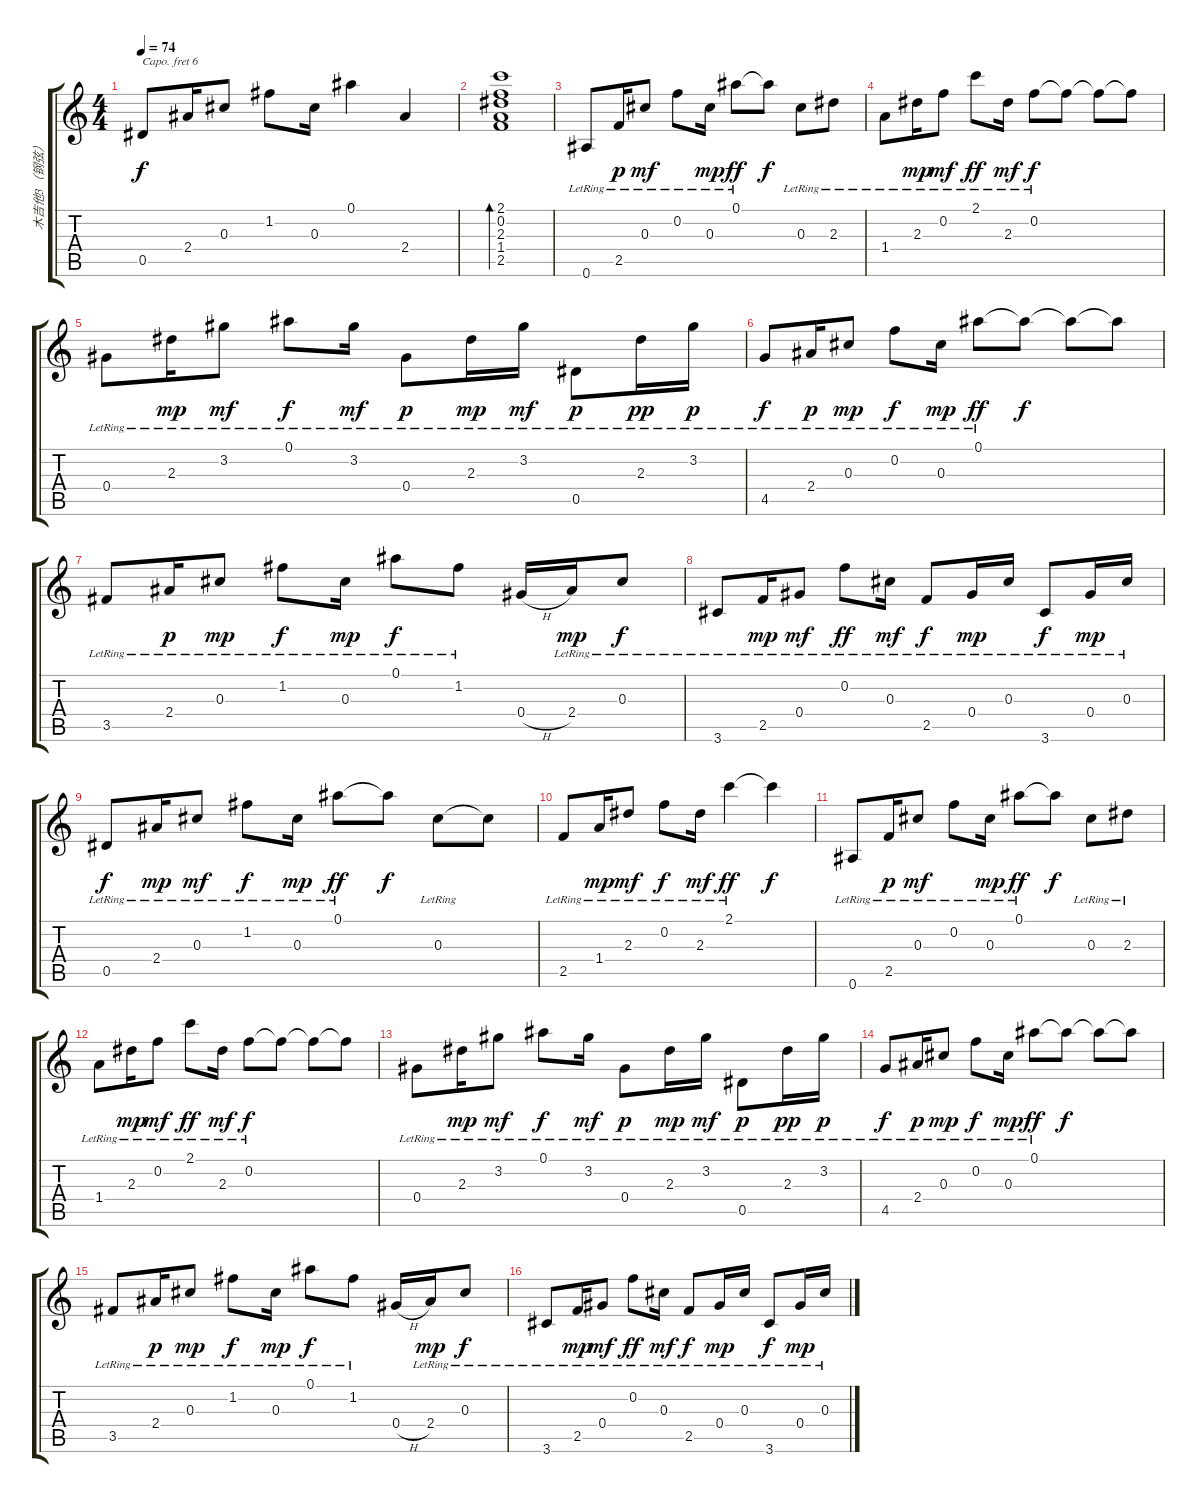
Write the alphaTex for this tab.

\track ("木吉他3（钢弦）" "木吉他3（钢弦）") {instrument acousticguitarsteel}
\staff {score tabs}
\capo 6
\tuning (E4 B3 G3 D3 A2 E2) {hide}
\ts (4 4)
\tempo 74
\clef g2
\ks c
0.5.8{dy f} 2.4.16 0.3.8 1.2.8 0.3.16 0.1.4 2.4.4 |
(2.1 0.2 2.3 1.4 2.5).1{bd 60 volume 8} |
0.6{lr}.8{volume 16} 2.5{lr}.16{dy p} 0.3{lr}.8{dy mf} 0.2{lr}.8 0.3{lr}.16{dy mp} 0.1{lr}.8{dy ff} 0.1{t}.8{dy f} 0.3{lr}.8 2.3{lr}.8 |
1.4{lr}.8 2.3{lr}.16{dy mp} 0.2{lr}.8{dy mf} 2.1{lr}.8{dy ff} 2.3{lr}.16{dy mf} 0.2{lr}.8{dy f} 0.2{t}.8 0.2{t}.8 0.2{t}.8 |
0.4{lr}.8 2.3{lr}.16{dy mp} 3.2{lr}.8{dy mf} 0.1{lr}.8{dy f} 3.2{lr}.16{dy mf} 0.4{lr}.8{dy p} 2.3{lr}.16{dy mp} 3.2{lr}.16{dy mf} 0.5{lr}.8{dy p} 2.3{lr}.16{dy pp} 3.2{lr}.16{dy p} |
4.5{lr}.8{dy f} 2.4{lr}.16{dy p} 0.3{lr}.8{dy mp} 0.2{lr}.8{dy f} 0.3{lr}.16{dy mp} 0.1{lr}.8{dy ff} 0.1{t}.8{dy f} 0.1{t}.8 0.1{t}.8 |
3.5{lr}.8 2.4{lr}.16{dy p} 0.3{lr}.8{dy mp} 1.2{lr}.8{dy f} 0.3{lr}.16{dy mp} 0.1{lr}.8{dy f} 1.2{lr}.8 0.4{h}.16 2.4{lr}.16{dy mp} 0.3{lr}.8{dy f} |
3.6{lr}.8 2.5{lr}.16{dy mp} 0.4{lr}.8{dy mf} 0.2{lr}.8{dy ff} 0.3{lr}.16{dy mf} 2.5{lr}.8{dy f} 0.4{lr}.16{dy mp} 0.3{lr}.16 3.6{lr}.8{dy f} 0.4{lr}.16{dy mp} 0.3{lr}.16 |
0.5{lr}.8{dy f} 2.4{lr}.16{dy mp} 0.3{lr}.8{dy mf} 1.2{lr}.8{dy f} 0.3{lr}.16{dy mp} 0.1{lr}.8{dy ff} 0.1{t}.8{dy f} 0.3{lr}.8 0.3{t}.8 |
2.5{lr}.8 1.4{lr}.16{dy mp} 2.3{lr}.8{dy mf} 0.2{lr}.8{dy f} 2.3{lr}.16{dy mf} 2.1{lr}.4{dy ff} 2.1{t}.4{dy f} |
0.6{lr}.8 2.5{lr}.16{dy p} 0.3{lr}.8{dy mf} 0.2{lr}.8 0.3{lr}.16{dy mp} 0.1{lr}.8{dy ff} 0.1{t}.8{dy f} 0.3{lr}.8 2.3{lr}.8 |
1.4{lr}.8 2.3{lr}.16{dy mp} 0.2{lr}.8{dy mf} 2.1{lr}.8{dy ff} 2.3{lr}.16{dy mf} 0.2{lr}.8{dy f} 0.2{t}.8 0.2{t}.8 0.2{t}.8 |
0.4{lr}.8 2.3{lr}.16{dy mp} 3.2{lr}.8{dy mf} 0.1{lr}.8{dy f} 3.2{lr}.16{dy mf} 0.4{lr}.8{dy p} 2.3{lr}.16{dy mp} 3.2{lr}.16{dy mf} 0.5{lr}.8{dy p} 2.3{lr}.16{dy pp} 3.2{lr}.16{dy p} |
4.5{lr}.8{dy f} 2.4{lr}.16{dy p} 0.3{lr}.8{dy mp} 0.2{lr}.8{dy f} 0.3{lr}.16{dy mp} 0.1{lr}.8{dy ff} 0.1{t}.8{dy f} 0.1{t}.8 0.1{t}.8 |
3.5{lr}.8 2.4{lr}.16{dy p} 0.3{lr}.8{dy mp} 1.2{lr}.8{dy f} 0.3{lr}.16{dy mp} 0.1{lr}.8{dy f} 1.2{lr}.8 0.4{h}.16 2.4{lr}.16{dy mp} 0.3{lr}.8{dy f} |
3.6{lr}.8 2.5{lr}.16{dy mp} 0.4{lr}.8{dy mf} 0.2{lr}.8{dy ff} 0.3{lr}.16{dy mf} 2.5{lr}.8{dy f} 0.4{lr}.16{dy mp} 0.3{lr}.16 3.6{lr}.8{dy f} 0.4{lr}.16{dy mp} 0.3{lr}.16
